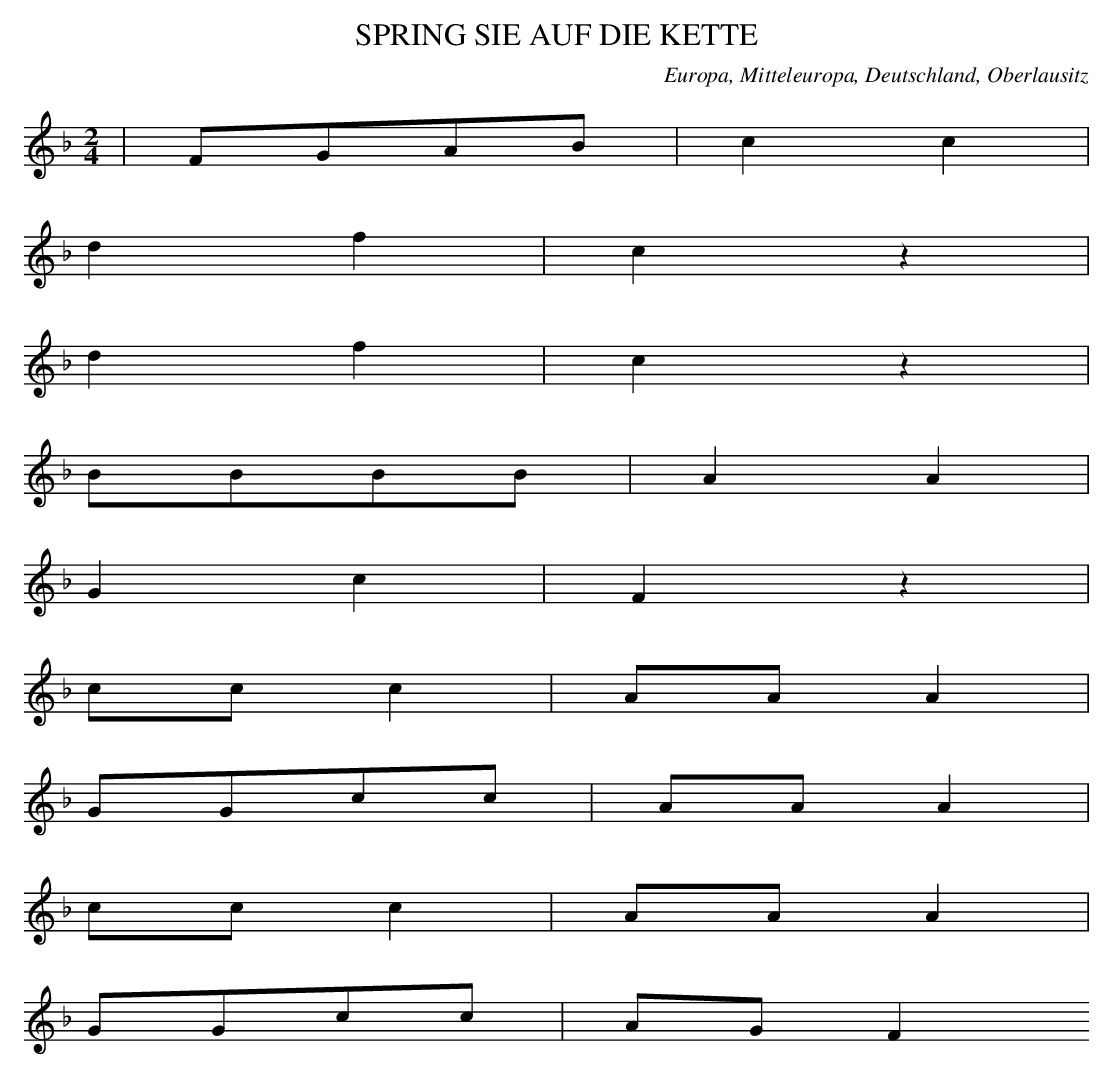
X:1
T: SPRING SIE AUF DIE KETTE
O: Europa, Mitteleuropa, Deutschland, Oberlausitz
M: 2/4
L: 1/8
K: F
 | FGAB | c2c2 |
d2f2 | c2z2 |
d2f2 | c2z2 |
BBBB | A2A2 |
G2c2 | F2z2 |
ccc2 | AAA2 |
GGcc | AAA2 |
ccc2 | AAA2 |
GGcc | AGF2
